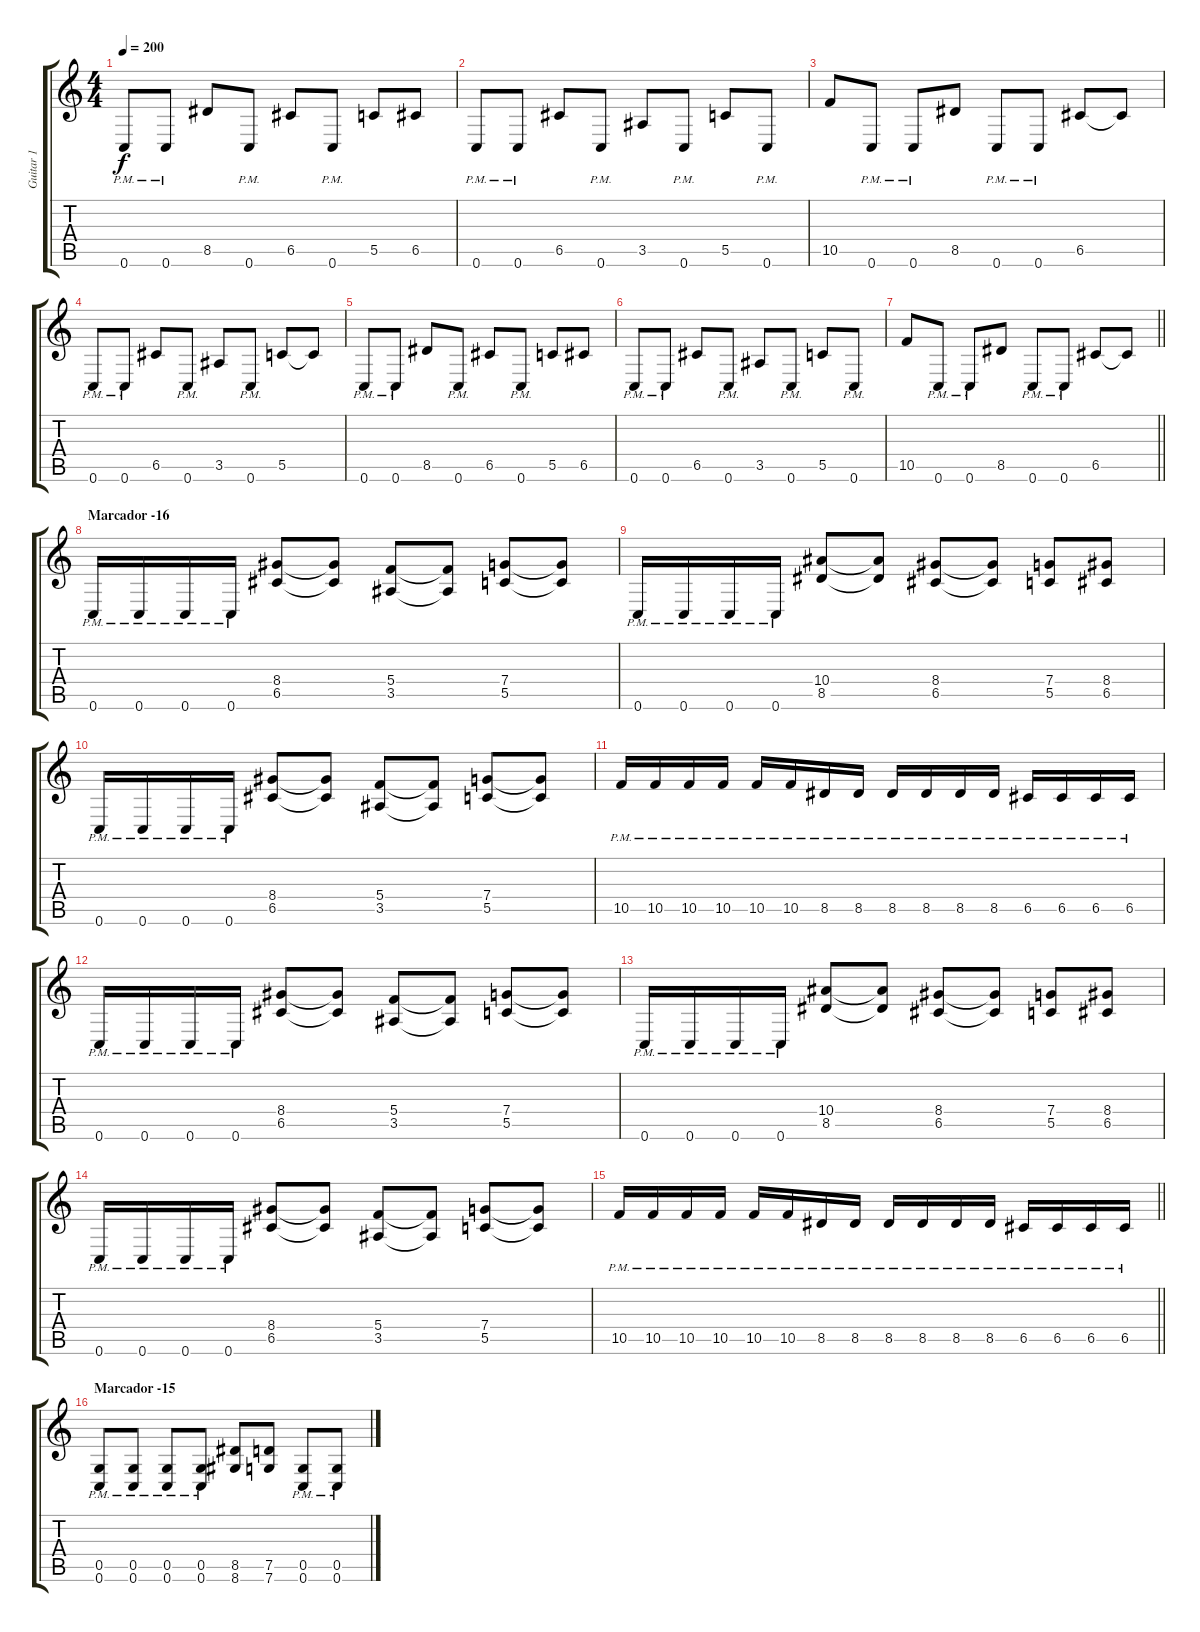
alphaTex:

\track ("Guitar 1" "Guitar 1") {instrument distortionguitar}
\staff {score tabs}
\tuning (D4 A3 F3 C3 G2 C2) {hide}
\ts (4 4)
\tempo 200
\clef g2
\ks c
0.6{pm}.8{dy f} 0.6{pm}.8 8.5.8 0.6{pm}.8 6.5.8 0.6{pm}.8 5.5.8 6.5.8 |
0.6{pm}.8 0.6{pm}.8 6.5.8 0.6{pm}.8 3.5.8 0.6{pm}.8 5.5.8 0.6{pm}.8 |
10.5.8 0.6{pm}.8 0.6{pm}.8 8.5.8 0.6{pm}.8 0.6{pm}.8 6.5.8 6.5{t}.8 |
0.6{pm}.8 0.6{pm}.8 6.5.8 0.6{pm}.8 3.5.8 0.6{pm}.8 5.5.8 5.5{t}.8 |
0.6{pm}.8 0.6{pm}.8 8.5.8 0.6{pm}.8 6.5.8 0.6{pm}.8 5.5.8 6.5.8 |
0.6{pm}.8 0.6{pm}.8 6.5.8 0.6{pm}.8 3.5.8 0.6{pm}.8 5.5.8 0.6{pm}.8 |
\barLineRight lightlight
10.5.8 0.6{pm}.8 0.6{pm}.8 8.5.8 0.6{pm}.8 0.6{pm}.8 6.5.8 6.5{t}.8 |
\section ("" "Marcador -16")
0.6{pm}.16 0.6{pm}.16 0.6{pm}.16 0.6{pm}.16 (8.4 6.5).8 (8.4{t} 6.5{t}).8 (5.4 3.5).8 (5.4{t} 3.5{t}).8 (7.4 5.5).8 (7.4{t} 5.5{t}).8 |
0.6{pm}.16 0.6{pm}.16 0.6{pm}.16 0.6{pm}.16 (10.4 8.5).8 (10.4{t} 8.5{t}).8 (8.4 6.5).8 (8.4{t} 6.5{t}).8 (7.4 5.5).8 (8.4 6.5).8 |
0.6{pm}.16 0.6{pm}.16 0.6{pm}.16 0.6{pm}.16 (8.4 6.5).8 (8.4{t} 6.5{t}).8 (5.4 3.5).8 (5.4{t} 3.5{t}).8 (7.4 5.5).8 (7.4{t} 5.5{t}).8 |
10.5{pm}.16 10.5{pm}.16 10.5{pm}.16 10.5{pm}.16 10.5{pm}.16 10.5{pm}.16 8.5{pm}.16 8.5{pm}.16 8.5{pm}.16 8.5{pm}.16 8.5{pm}.16 8.5{pm}.16 6.5{pm}.16 6.5{pm}.16 6.5{pm}.16 6.5{pm}.16 |
0.6{pm}.16 0.6{pm}.16 0.6{pm}.16 0.6{pm}.16 (8.4 6.5).8 (8.4{t} 6.5{t}).8 (5.4 3.5).8 (5.4{t} 3.5{t}).8 (7.4 5.5).8 (7.4{t} 5.5{t}).8 |
0.6{pm}.16 0.6{pm}.16 0.6{pm}.16 0.6{pm}.16 (10.4 8.5).8 (10.4{t} 8.5{t}).8 (8.4 6.5).8 (8.4{t} 6.5{t}).8 (7.4 5.5).8 (8.4 6.5).8 |
0.6{pm}.16 0.6{pm}.16 0.6{pm}.16 0.6{pm}.16 (8.4 6.5).8 (8.4{t} 6.5{t}).8 (5.4 3.5).8 (5.4{t} 3.5{t}).8 (7.4 5.5).8 (7.4{t} 5.5{t}).8 |
\barLineRight lightlight
10.5{pm}.16 10.5{pm}.16 10.5{pm}.16 10.5{pm}.16 10.5{pm}.16 10.5{pm}.16 8.5{pm}.16 8.5{pm}.16 8.5{pm}.16 8.5{pm}.16 8.5{pm}.16 8.5{pm}.16 6.5{pm}.16 6.5{pm}.16 6.5{pm}.16 6.5{pm}.16 |
\section ("" "Marcador -15")
(0.5{pm} 0.6{pm}).8 (0.5{pm} 0.6{pm}).8 (0.5{pm} 0.6{pm}).8 (0.5{pm} 0.6{pm}).8 (8.5 8.6).8 (7.5 7.6).8 (0.5{pm} 0.6{pm}).8 (0.5{pm} 0.6{pm}).8
